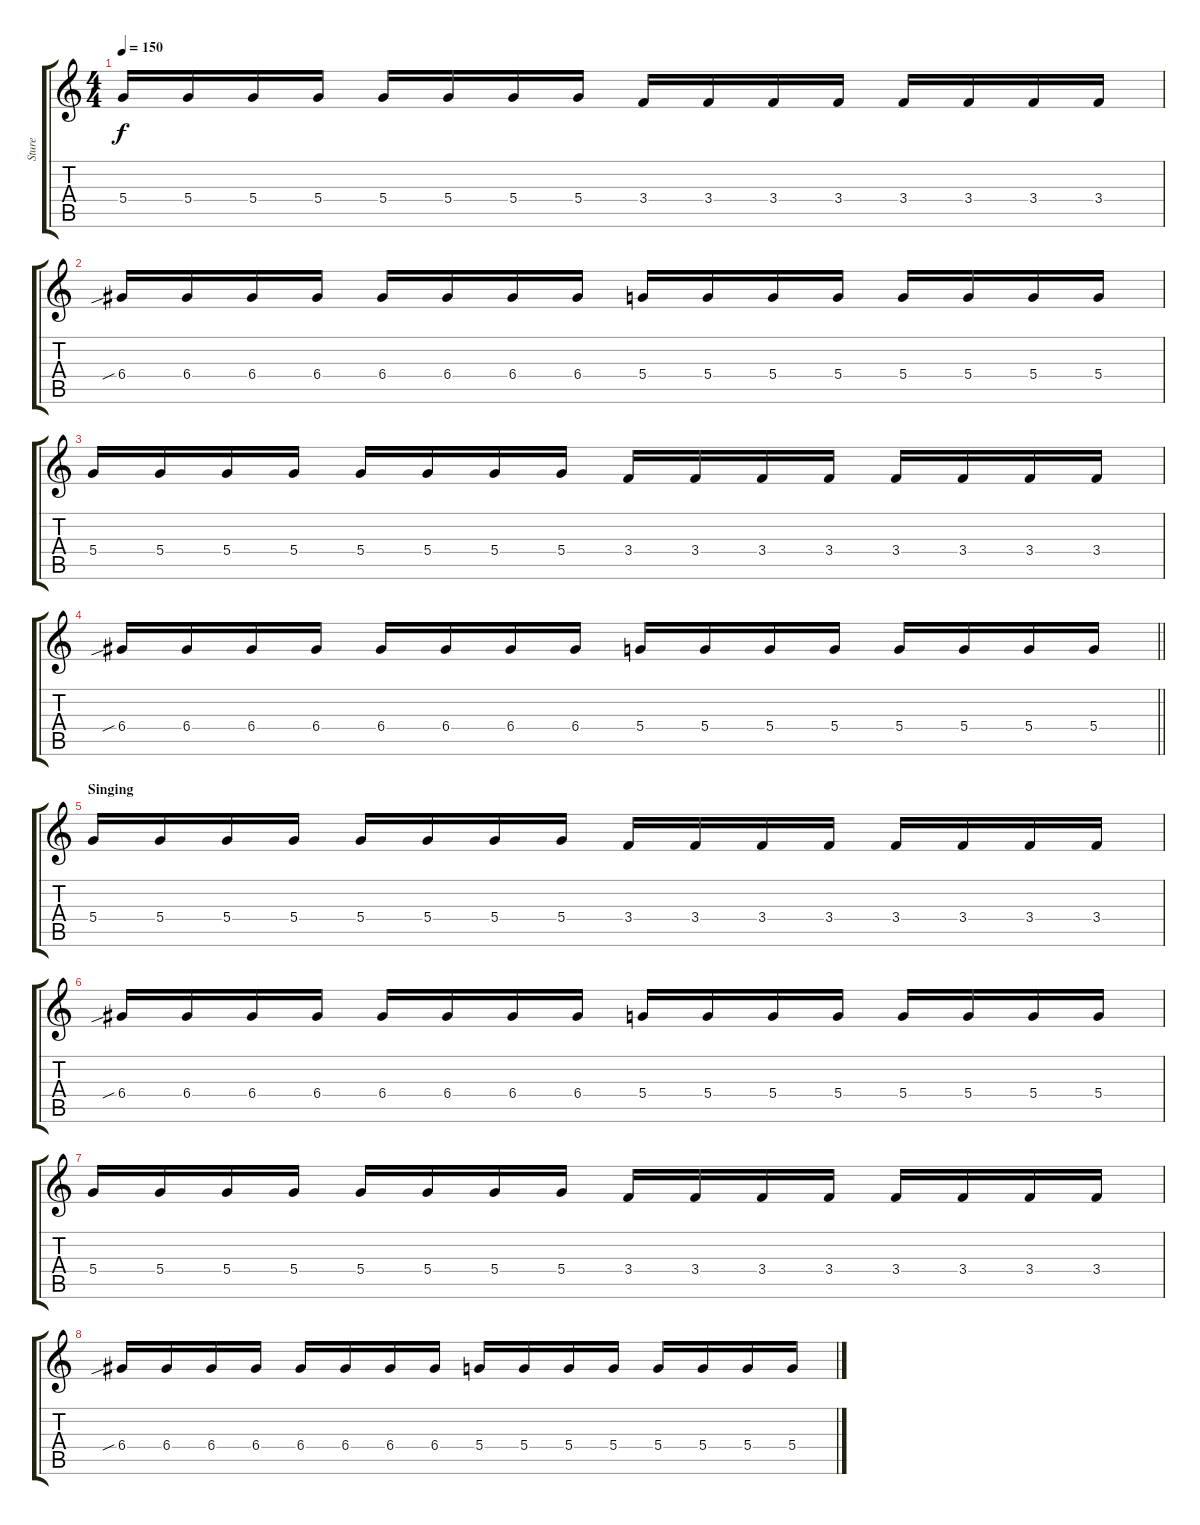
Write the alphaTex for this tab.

\track ("Sture" "Sture") {instrument overdrivenguitar}
\staff {score tabs}
\tuning (E4 B3 G3 D3 A2 E2) {hide}
\ts (4 4)
\tempo 150
\clef g2
\ks c
5.4.16{dy f} 5.4.16 5.4.16 5.4.16 5.4.16 5.4.16 5.4.16 5.4.16 3.4.16 3.4.16 3.4.16 3.4.16 3.4.16 3.4.16 3.4.16 3.4.16 |
6.4{sib}.16 6.4.16 6.4.16 6.4.16 6.4.16 6.4.16 6.4.16 6.4.16 5.4.16 5.4.16 5.4.16 5.4.16 5.4.16 5.4.16 5.4.16 5.4.16 |
5.4.16 5.4.16 5.4.16 5.4.16 5.4.16 5.4.16 5.4.16 5.4.16 3.4.16 3.4.16 3.4.16 3.4.16 3.4.16 3.4.16 3.4.16 3.4.16 |
\barLineRight lightlight
6.4{sib}.16 6.4.16 6.4.16 6.4.16 6.4.16 6.4.16 6.4.16 6.4.16 5.4.16 5.4.16 5.4.16 5.4.16 5.4.16 5.4.16 5.4.16 5.4.16 |
\section ("" "Singing")
5.4.16 5.4.16 5.4.16 5.4.16 5.4.16 5.4.16 5.4.16 5.4.16 3.4.16 3.4.16 3.4.16 3.4.16 3.4.16 3.4.16 3.4.16 3.4.16 |
6.4{sib}.16 6.4.16 6.4.16 6.4.16 6.4.16 6.4.16 6.4.16 6.4.16 5.4.16 5.4.16 5.4.16 5.4.16 5.4.16 5.4.16 5.4.16 5.4.16 |
5.4.16 5.4.16 5.4.16 5.4.16 5.4.16 5.4.16 5.4.16 5.4.16 3.4.16 3.4.16 3.4.16 3.4.16 3.4.16 3.4.16 3.4.16 3.4.16 |
6.4{sib}.16 6.4.16 6.4.16 6.4.16 6.4.16 6.4.16 6.4.16 6.4.16 5.4.16 5.4.16 5.4.16 5.4.16 5.4.16 5.4.16 5.4.16 5.4.16
